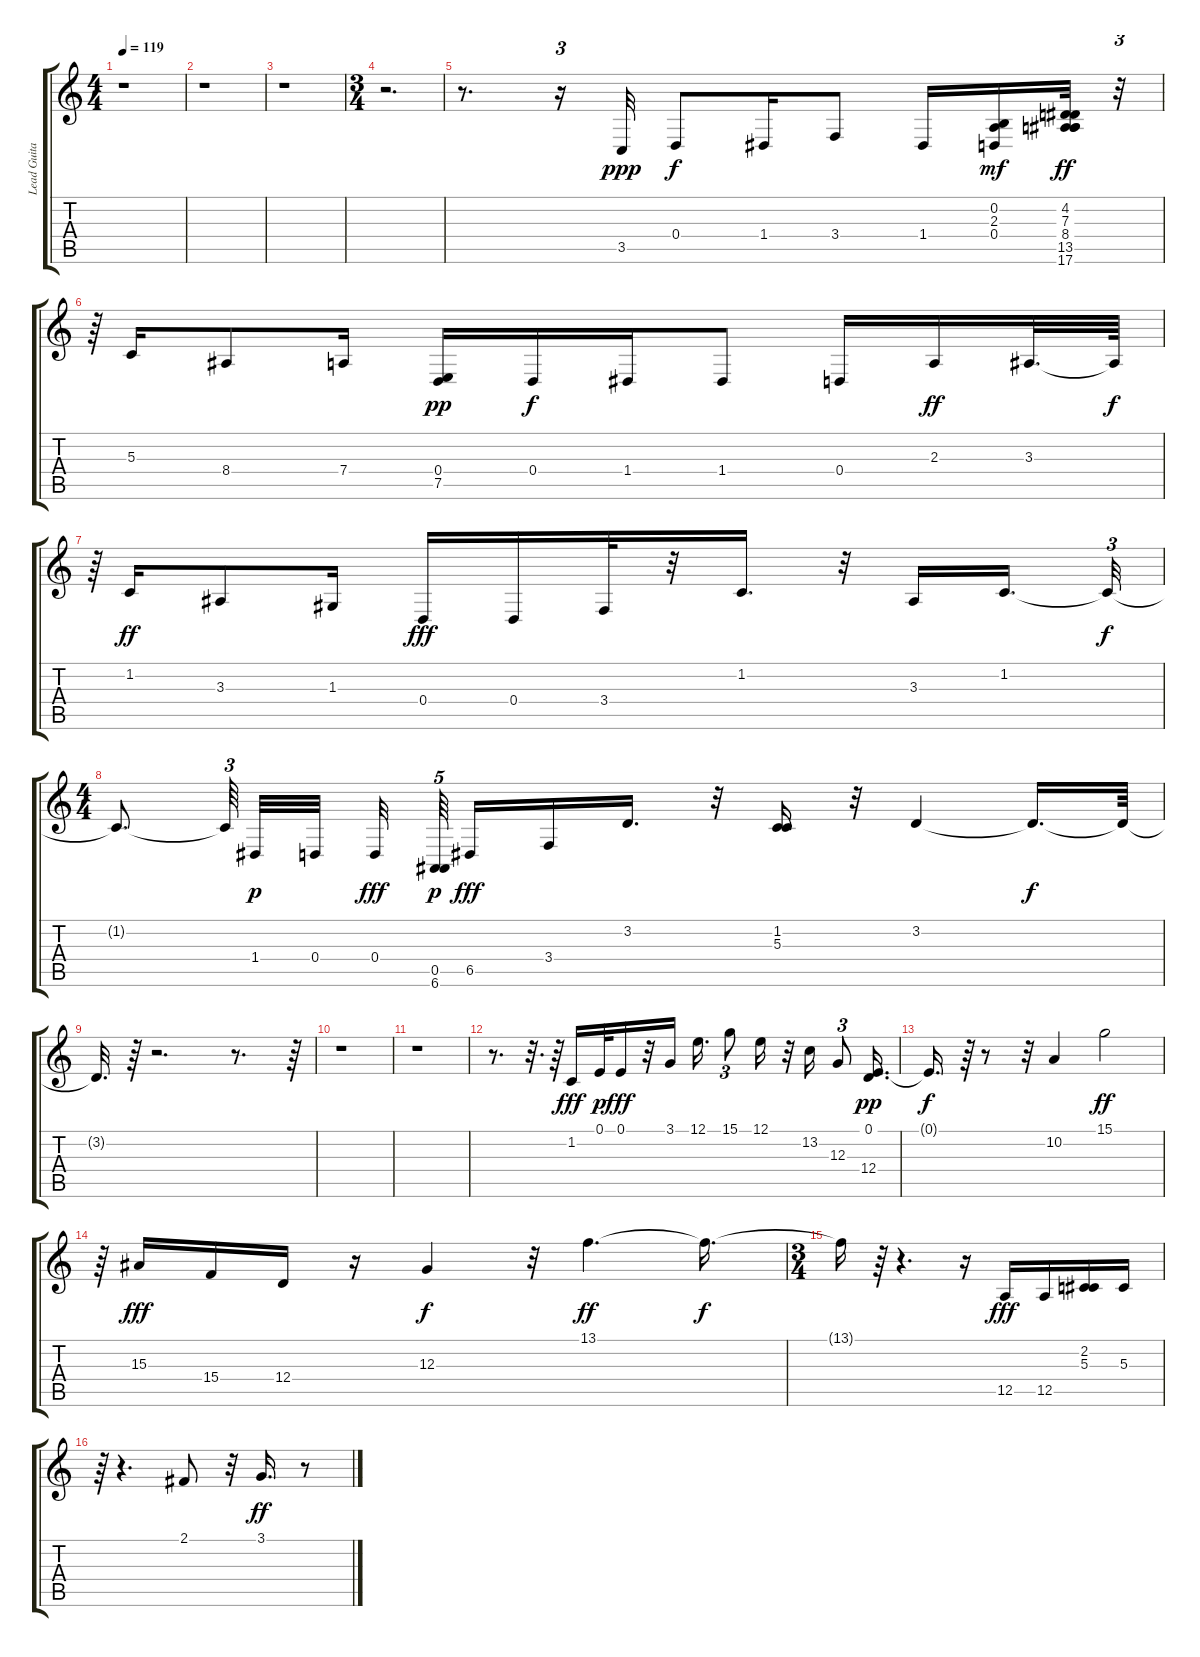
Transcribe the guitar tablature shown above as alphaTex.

\track ("Lead Guitar R                   " "Lead Guita") {instrument lead1square}
\staff {score tabs}
\tuning (E4 B3 G3 D3 A2 E2) {hide}
\ts (4 4)
\tempo 119
\clef g2
\ks c
r.1{dy f} |
r.1 |
r.1 |
\ts (3 4)
r.2{d} |
r.8{d} r.16{tu (3 2)} 3.5.32{dy ppp instrument lead1square} 0.4.8{dy f} 1.4.16 3.4.8 1.4.16 (0.2 2.3 0.4).16{dy mf} (4.2 7.3 8.4 13.5 17.6).32{dy ff} r.32{tu (3 2)} |
r.64{tu (3 2)} 5.3.16 8.4.8 7.4.16 (0.4 7.5).16{dy pp} 0.4.16{dy f} 1.4.16 1.4.8 0.4.16 2.3.16{dy ff} 3.3.32{d} 3.3{t}.64{dy f} |
r.64{tu (3 2)} 1.2.16{dy ff} 3.3.8 1.3.16 0.4.16{dy fff instrument lead1square} 0.4.16 3.4.32 r.32 1.2.16{d} r.32 3.3.16 1.2.16{d} 1.2{t}.32{tu (3 2) dy f} |
\ts (4 4)
1.2{t}.8{d} 1.2{t}.64{tu (3 2)} 1.4.32{dy p} 0.4.32 0.4.32{dy fff} (0.5 6.6).64{tu (5 4) dy p} 6.5.16{dy fff} 3.4.16 3.2.16{d} r.32 (1.2 5.3).16 r.32 3.2.4 3.2{t}.16{d dy f} 3.2{t}.64 |
3.2{t}.32{d} r.64 r.2{d} r.8{d} r.64 |
r.1 |
r.1 |
r.8{d} r.32{d} r.64 1.2.16{dy fff instrument lead1square} 0.1.32{dy p} 0.1.16{dy fff} r.32 3.1.16 12.1.16{d} 15.1.8{tu (3 2)} 12.1.16 r.32 13.2.16 12.3.8{tu (3 2)} (0.1 12.4).16{d dy pp} |
0.1{t}.16{d dy f} r.64 r.8 r.32 10.2.4 15.1.2{dy ff} |
r.64 15.3.16{dy fff} 15.4.16 12.4.16 r.16 12.3.4{dy f} r.32 13.1.4{d dy ff} 13.1{t}.16{d dy f} |
\ts (3 4)
13.1{t}.16 r.64 r.4{d} r.16 12.5.16{dy fff} 12.5.16 (2.2 5.3).16 5.3.16 |
r.64 r.4{d} 2.1.8 r.32 3.1.16{d dy ff} r.8
